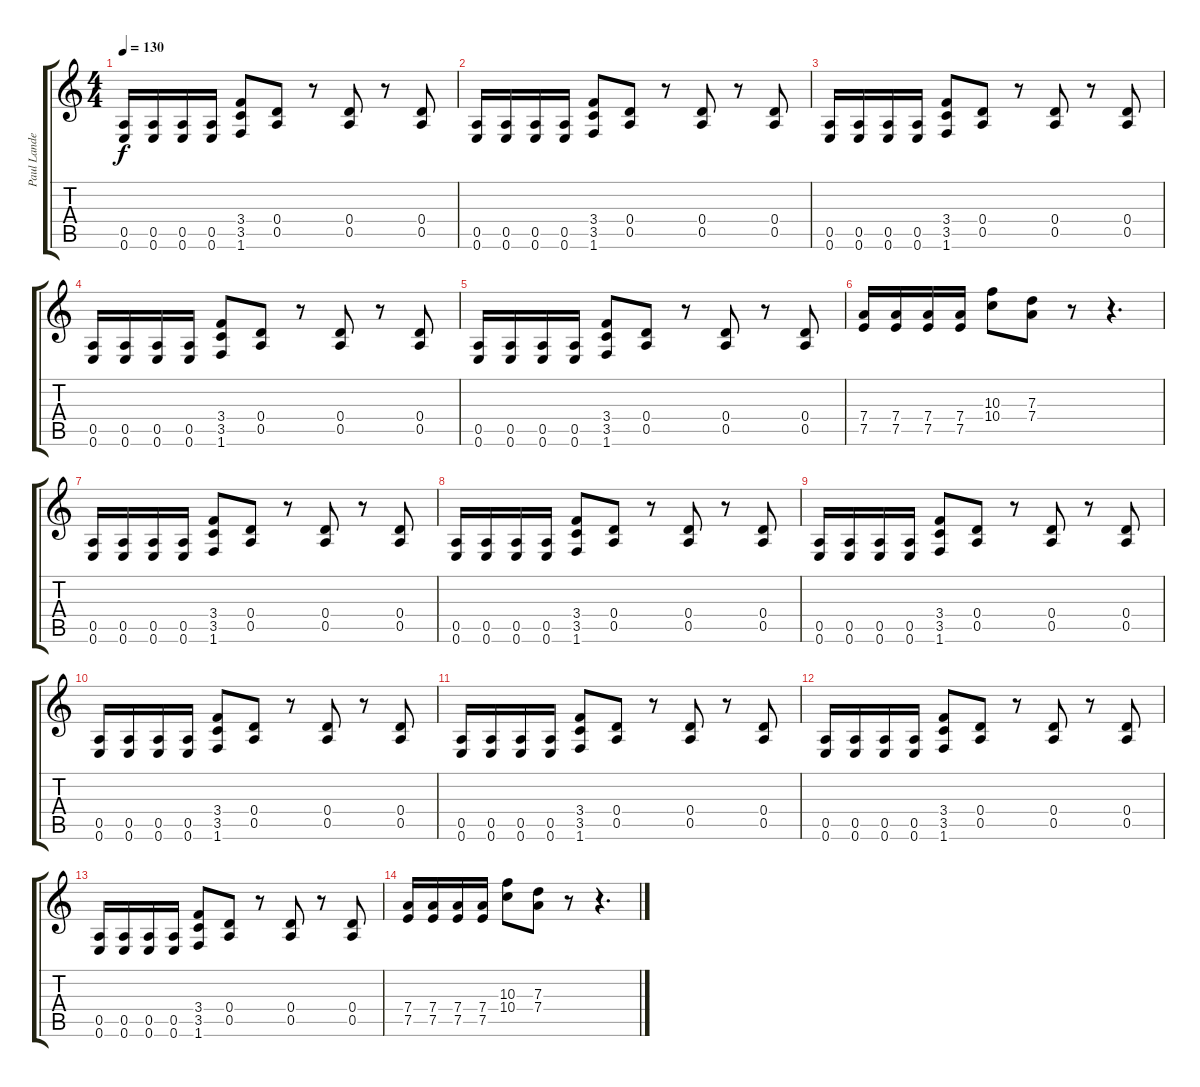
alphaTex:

\track ("Paul Landers" "Paul Lande") {instrument distortionguitar}
\staff {score tabs}
\tuning (E4 B3 G3 D3 A2 E2) {hide}
\ts (4 4)
\tempo 130
\clef g2
\ks c
(0.5 0.6).16{dy f} (0.5 0.6).16 (0.5 0.6).16 (0.5 0.6).16 (3.4 3.5 1.6).8 (0.4 0.5).8 r.8 (0.4 0.5).8 r.8 (0.4 0.5).8 |
(0.5 0.6).16 (0.5 0.6).16 (0.5 0.6).16 (0.5 0.6).16 (3.4 3.5 1.6).8 (0.4 0.5).8 r.8 (0.4 0.5).8 r.8 (0.4 0.5).8 |
(0.5 0.6).16 (0.5 0.6).16 (0.5 0.6).16 (0.5 0.6).16 (3.4 3.5 1.6).8 (0.4 0.5).8 r.8 (0.4 0.5).8 r.8 (0.4 0.5).8 |
(0.5 0.6).16 (0.5 0.6).16 (0.5 0.6).16 (0.5 0.6).16 (3.4 3.5 1.6).8 (0.4 0.5).8 r.8 (0.4 0.5).8 r.8 (0.4 0.5).8 |
(0.5 0.6).16 (0.5 0.6).16 (0.5 0.6).16 (0.5 0.6).16 (3.4 3.5 1.6).8 (0.4 0.5).8 r.8 (0.4 0.5).8 r.8 (0.4 0.5).8 |
(7.4 7.5).16 (7.4 7.5).16 (7.4 7.5).16 (7.4 7.5).16 (10.3 10.4).8 (7.3 7.4).8 r.8 r.4{d} |
(0.5 0.6).16 (0.5 0.6).16 (0.5 0.6).16 (0.5 0.6).16 (3.4 3.5 1.6).8 (0.4 0.5).8 r.8 (0.4 0.5).8 r.8 (0.4 0.5).8 |
(0.5 0.6).16 (0.5 0.6).16 (0.5 0.6).16 (0.5 0.6).16 (3.4 3.5 1.6).8 (0.4 0.5).8 r.8 (0.4 0.5).8 r.8 (0.4 0.5).8 |
(0.5 0.6).16 (0.5 0.6).16 (0.5 0.6).16 (0.5 0.6).16 (3.4 3.5 1.6).8 (0.4 0.5).8 r.8 (0.4 0.5).8 r.8 (0.4 0.5).8 |
(0.5 0.6).16 (0.5 0.6).16 (0.5 0.6).16 (0.5 0.6).16 (3.4 3.5 1.6).8 (0.4 0.5).8 r.8 (0.4 0.5).8 r.8 (0.4 0.5).8 |
(0.5 0.6).16 (0.5 0.6).16 (0.5 0.6).16 (0.5 0.6).16 (3.4 3.5 1.6).8 (0.4 0.5).8 r.8 (0.4 0.5).8 r.8 (0.4 0.5).8 |
(0.5 0.6).16 (0.5 0.6).16 (0.5 0.6).16 (0.5 0.6).16 (3.4 3.5 1.6).8 (0.4 0.5).8 r.8 (0.4 0.5).8 r.8 (0.4 0.5).8 |
(0.5 0.6).16 (0.5 0.6).16 (0.5 0.6).16 (0.5 0.6).16 (3.4 3.5 1.6).8 (0.4 0.5).8 r.8 (0.4 0.5).8 r.8 (0.4 0.5).8 |
(7.4 7.5).16 (7.4 7.5).16 (7.4 7.5).16 (7.4 7.5).16 (10.3 10.4).8 (7.3 7.4).8 r.8 r.4{d}
